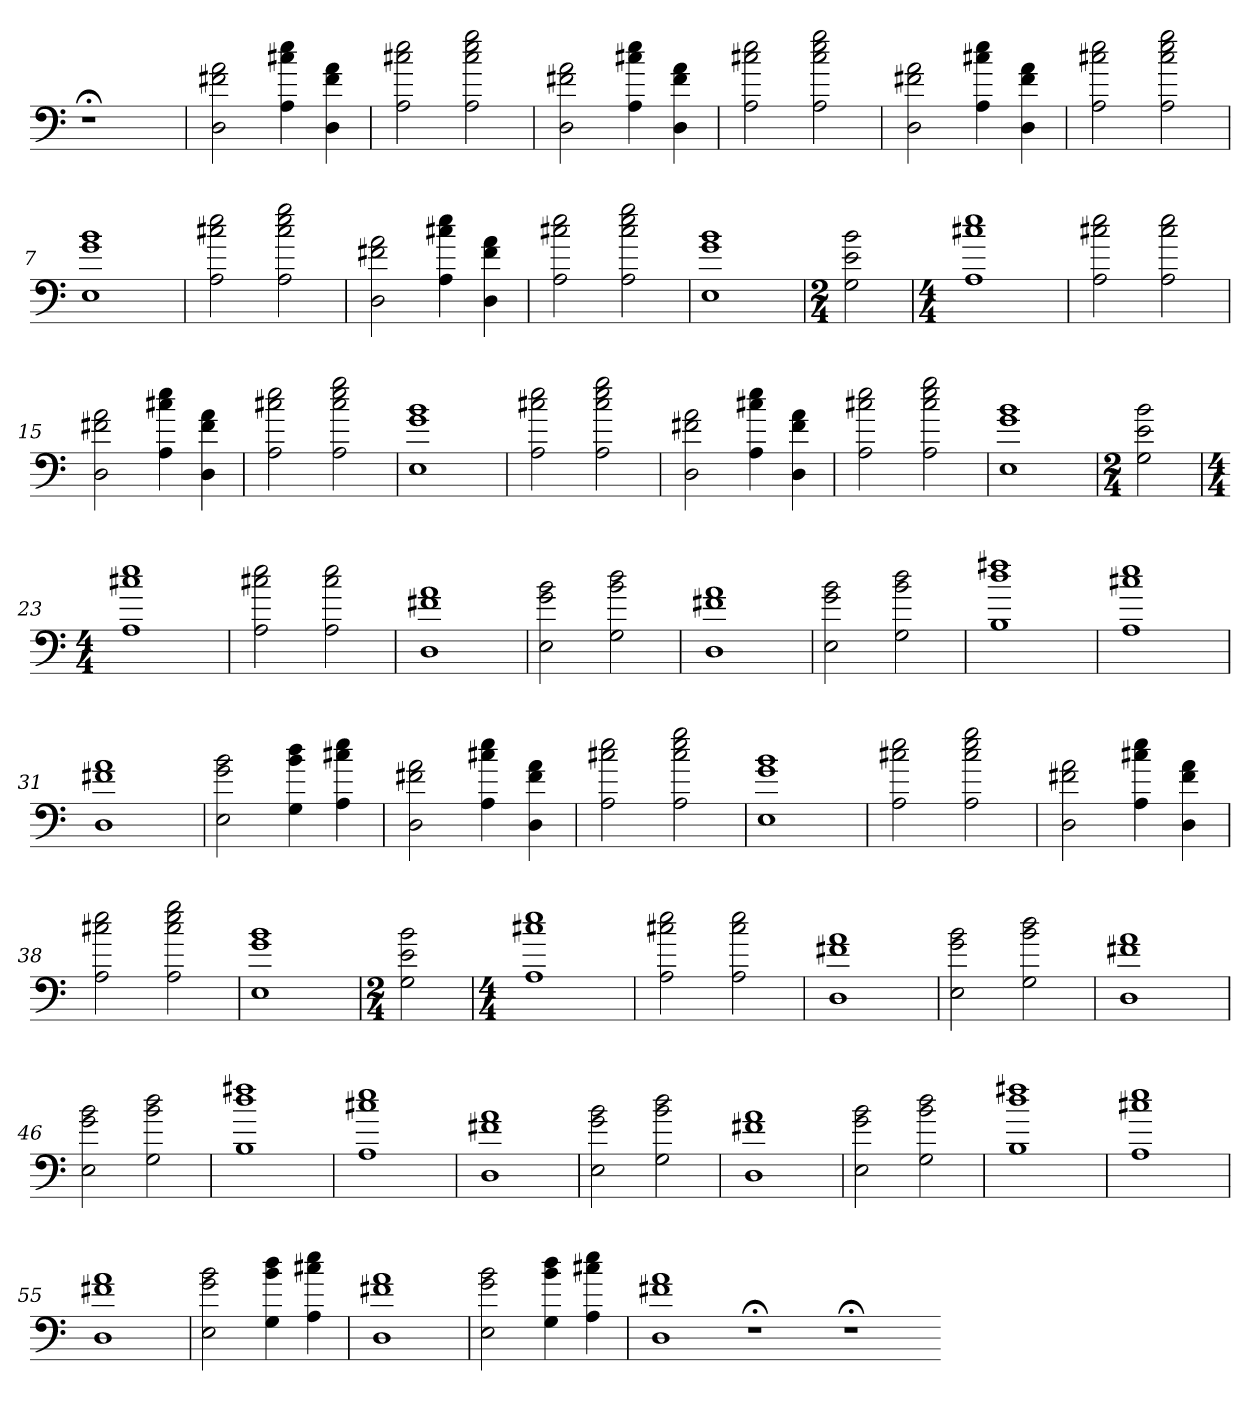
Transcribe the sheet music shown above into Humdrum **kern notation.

**kern
*part1
*staff1
=
1r;<
=1
2D 2f#X 2a
4A 4cc#X 4ee
4D 4f# 4a
=2
2A 2cc#X 2ee
2A 2cc# 2ee 2gg
=3
2D 2f#X 2a
4A 4cc#X 4ee
4D 4f# 4a
=4
2A 2cc#X 2ee
2A 2cc# 2ee 2gg
=5
2D 2f#X 2a
4A 4cc#X 4ee
4D 4f# 4a
=6
2A 2cc#X 2ee
2A 2cc# 2ee 2gg
=7
1E 1g 1b
=8
2A 2cc#X 2ee
2A 2cc# 2ee 2gg
=9
2D 2f#X 2a
4A 4cc#X 4ee
4D 4f# 4a
=10
2A 2cc#X 2ee
2A 2cc# 2ee 2gg
=11
1E 1g 1b
=12
*M2/4
2G 2e 2b
=13
*M4/4
1A 1cc#X 1ee
=14
2A 2cc#X 2ee
2A 2cc# 2ee
=15
2D 2f#X 2a
4A 4cc#X 4ee
4D 4f# 4a
=16
2A 2cc#X 2ee
2A 2cc# 2ee 2gg
=17
1E 1g 1b
=18
2A 2cc#X 2ee
2A 2cc# 2ee 2gg
=19
2D 2f#X 2a
4A 4cc#X 4ee
4D 4f# 4a
=20
2A 2cc#X 2ee
2A 2cc# 2ee 2gg
=21
1E 1g 1b
=22
*M2/4
2G 2e 2b
=23
*M4/4
1A 1cc#X 1ee
=24
2A 2cc#X 2ee
2A 2cc# 2ee
=25
1D 1f#X 1a
=26
2E 2g 2b
2G 2b 2dd
=27
1D 1f#X 1a
=28
2E 2g 2b
2G 2b 2dd
=29
1B 1dd 1ff#X
=30
1A 1cc#X 1ee
=31
1D 1f#X 1a
=32
2E 2g 2b
4G 4b 4dd
4A 4cc#X 4ee
=33
2D 2f#X 2a
4A 4cc#X 4ee
4D 4f# 4a
=34
2A 2cc#X 2ee
2A 2cc# 2ee 2gg
=35
1E 1g 1b
=36
2A 2cc#X 2ee
2A 2cc# 2ee 2gg
=37
2D 2f#X 2a
4A 4cc#X 4ee
4D 4f# 4a
=38
2A 2cc#X 2ee
2A 2cc# 2ee 2gg
=39
1E 1g 1b
=40
*M2/4
2G 2e 2b
=41
*M4/4
1A 1cc#X 1ee
=42
2A 2cc#X 2ee
2A 2cc# 2ee
=43
1D 1f#X 1a
=44
2E 2g 2b
2G 2b 2dd
=45
1D 1f#X 1a
=46
2E 2g 2b
2G 2b 2dd
=47
1B 1dd 1ff#X
=48
1A 1cc#X 1ee
=49
1D 1f#X 1a
=50
2E 2g 2b
2G 2b 2dd
=51
1D 1f#X 1a
=52
2E 2g 2b
2G 2b 2dd
=53
1B 1dd 1ff#X
=54
1A 1cc#X 1ee
=55
1D 1f#X 1a
=56
2E 2g 2b
4G 4b 4dd
4A 4cc#X 4ee
=57
1D 1f#X 1a
=58
2E 2g 2b
4G 4b 4dd
4A 4cc#X 4ee
=59
1D 1f#X 1a
1r;<
1r;<
=-
*-
